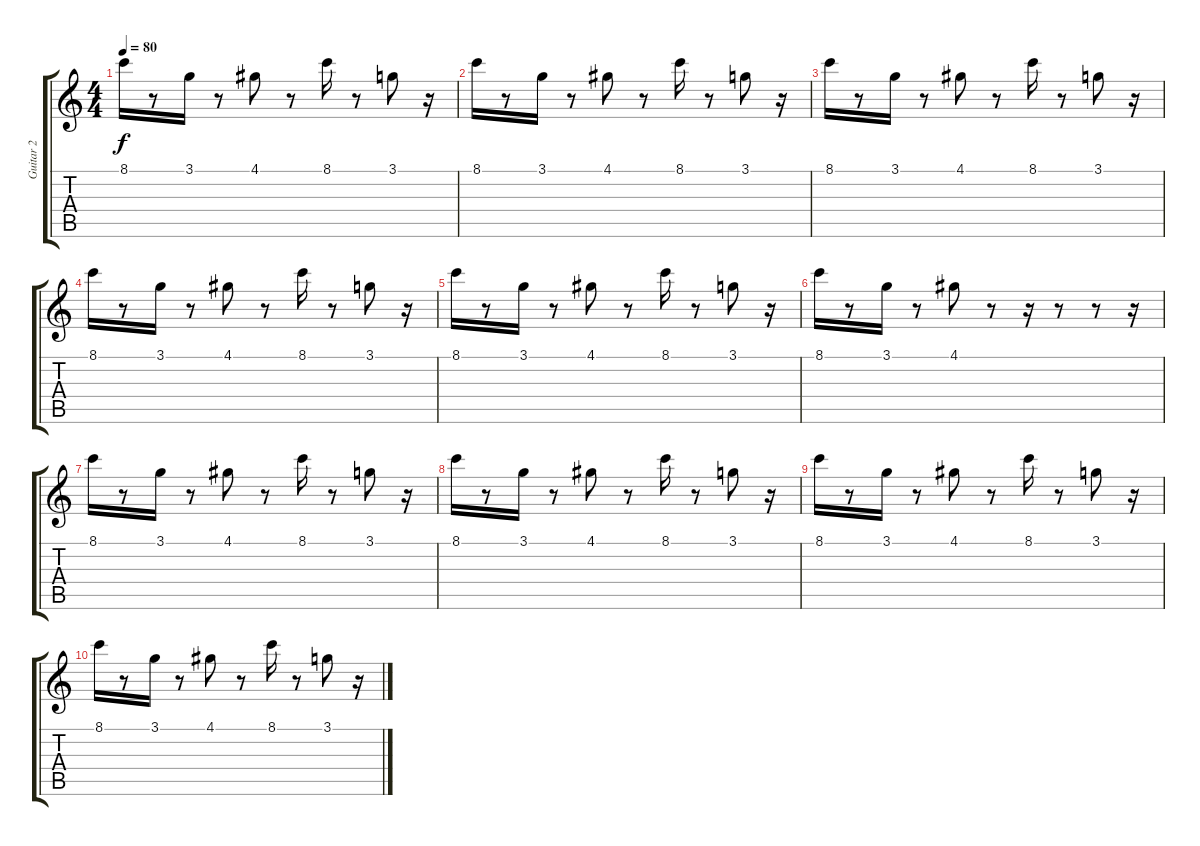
\track ("Guitar 2" "Guitar 2") {instrument overdrivenguitar}
\staff {score tabs}
\tuning (E4 B3 G3 D3 A2 E2) {hide}
\ts (4 4)
\tempo 80
\clef g2
\ks c
8.1.16{dy f} r.8 3.1.16 r.8 4.1.8 r.8 8.1.16 r.8 3.1.8 r.16 |
8.1.16 r.8 3.1.16 r.8 4.1.8 r.8 8.1.16 r.8 3.1.8 r.16 |
8.1.16 r.8 3.1.16 r.8 4.1.8 r.8 8.1.16 r.8 3.1.8 r.16 |
8.1.16 r.8 3.1.16 r.8 4.1.8 r.8 8.1.16 r.8 3.1.8 r.16 |
8.1.16 r.8 3.1.16 r.8 4.1.8 r.8 8.1.16 r.8 3.1.8 r.16 |
8.1.16 r.8 3.1.16 r.8 4.1.8 r.8 r.16 r.8 r.8 r.16 |
8.1.16 r.8 3.1.16 r.8 4.1.8 r.8 8.1.16 r.8 3.1.8 r.16 |
8.1.16 r.8 3.1.16 r.8 4.1.8 r.8 8.1.16 r.8 3.1.8 r.16 |
8.1.16 r.8 3.1.16 r.8 4.1.8 r.8 8.1.16 r.8 3.1.8 r.16 |
8.1.16 r.8 3.1.16 r.8 4.1.8 r.8 8.1.16 r.8 3.1.8 r.16
